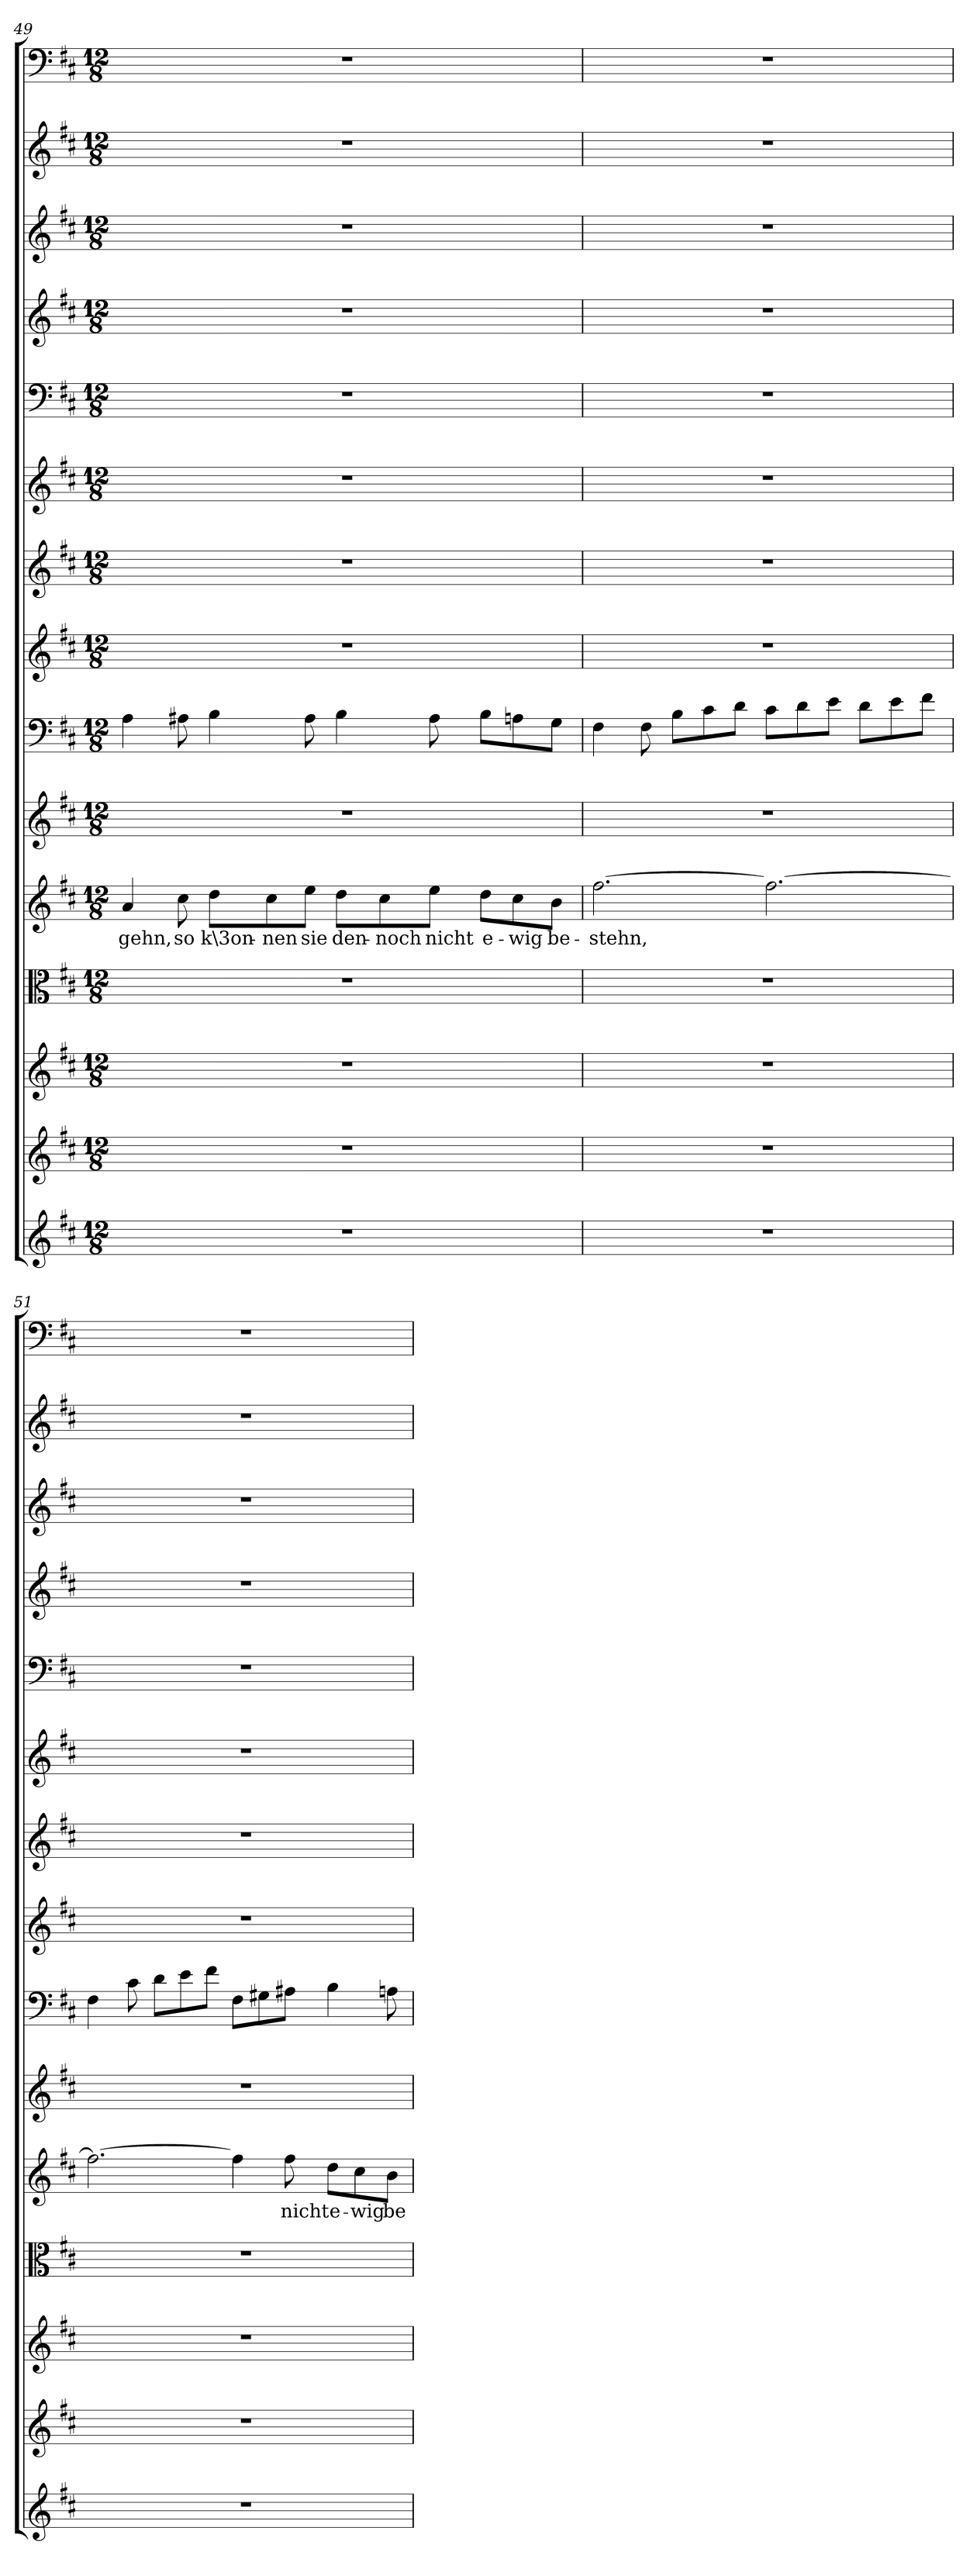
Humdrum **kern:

**kern	**kern	**kern	**kern	**kern	**text	**kern	**kern	**kern	**kern	**kern	**kern	**kern	**kern	**kern	**kern
*part15	*part14	*part13	*part12	*part11	*part11	*part10	*part9	*part8	*part7	*part6	*part5	*part4	*part3	*part2	*part1
*staff15	*staff14	*staff13	*staff12	*staff11	*staff11	*staff10	*staff9	*staff8	*staff7	*staff6	*staff5	*staff4	*staff3	*staff2	*staff1
*clefG2	*clefG2	*clefG2	*clefC3	*clefG2	*	*clefG2	*clefF4	*clefG2	*clefG2	*clefG2	*clefF4	*clefG2	*clefG2	*clefG2	*clefF4
*k[f#c#]	*k[f#c#]	*k[f#c#]	*k[f#c#]	*k[f#c#]	*	*k[f#c#]	*k[f#c#]	*k[f#c#]	*k[f#c#]	*k[f#c#]	*k[f#c#]	*k[f#c#]	*k[f#c#]	*k[f#c#]	*k[f#c#]
*D:	*D:	*D:	*D:	*D:	*	*D:	*D:	*D:	*D:	*D:	*D:	*D:	*D:	*D:	*D:
*M12/8	*M12/8	*M12/8	*M12/8	*M12/8	*	*M12/8	*M12/8	*M12/8	*M12/8	*M12/8	*M12/8	*M12/8	*M12/8	*M12/8	*M12/8
=49	=49	=49	=49	=49	=49	=49	=49	=49	=49	=49	=49	=49	=49	=49	=49
1.r	1.r	1.r	1.r	4a/	gehn,	1.r	4A\	1.r	1.r	1.r	1.r	1.r	1.r	1.r	1.r
.	.	.	.	8cc#\	so	.	8A#X\	.	.	.	.	.	.	.	.
.	.	.	.	8dd\L	k\3on-	.	4B\	.	.	.	.	.	.	.	.
.	.	.	.	8cc#\	-nen	.	.	.	.	.	.	.	.	.	.
.	.	.	.	8ee\J	sie	.	8A#\	.	.	.	.	.	.	.	.
.	.	.	.	8dd\L	den-	.	4B\	.	.	.	.	.	.	.	.
.	.	.	.	8cc#\	-noch	.	.	.	.	.	.	.	.	.	.
.	.	.	.	8ee\J	nicht	.	8A#\	.	.	.	.	.	.	.	.
.	.	.	.	8dd\L	e-	.	8B\L	.	.	.	.	.	.	.	.
.	.	.	.	8cc#\	-wig	.	8An\	.	.	.	.	.	.	.	.
.	.	.	.	8b\J	be-	.	8G\J	.	.	.	.	.	.	.	.
=50	=50	=50	=50	=50	=50	=50	=50	=50	=50	=50	=50	=50	=50	=50	=50
1.r	1.r	1.r	1.r	[2.ff#\	-stehn,	1.r	4F#\	1.r	1.r	1.r	1.r	1.r	1.r	1.r	1.r
.	.	.	.	.	.	.	8F#\	.	.	.	.	.	.	.	.
.	.	.	.	.	.	.	8B\L	.	.	.	.	.	.	.	.
.	.	.	.	.	.	.	8c#\	.	.	.	.	.	.	.	.
.	.	.	.	.	.	.	8d\J	.	.	.	.	.	.	.	.
.	.	.	.	2.ff#\_	.	.	8c#\L	.	.	.	.	.	.	.	.
.	.	.	.	.	.	.	8d\	.	.	.	.	.	.	.	.
.	.	.	.	.	.	.	8e\J	.	.	.	.	.	.	.	.
.	.	.	.	.	.	.	8d\L	.	.	.	.	.	.	.	.
.	.	.	.	.	.	.	8e\	.	.	.	.	.	.	.	.
.	.	.	.	.	.	.	8f#\J	.	.	.	.	.	.	.	.
=51	=51	=51	=51	=51	=51	=51	=51	=51	=51	=51	=51	=51	=51	=51	=51
1.r	1.r	1.r	1.r	2.ff#\_	.	1.r	4F#\	1.r	1.r	1.r	1.r	1.r	1.r	1.r	1.r
.	.	.	.	.	.	.	8c#\	.	.	.	.	.	.	.	.
.	.	.	.	.	.	.	8d\L	.	.	.	.	.	.	.	.
.	.	.	.	.	.	.	8e\	.	.	.	.	.	.	.	.
.	.	.	.	.	.	.	8f#\J	.	.	.	.	.	.	.	.
.	.	.	.	4ff#\]	.	.	8F#\L	.	.	.	.	.	.	.	.
.	.	.	.	.	.	.	8G#X\	.	.	.	.	.	.	.	.
.	.	.	.	8ff#\	nicht	.	8A#X\J	.	.	.	.	.	.	.	.
.	.	.	.	8dd\L	e-	.	4B\	.	.	.	.	.	.	.	.
.	.	.	.	8cc#\	-wig	.	.	.	.	.	.	.	.	.	.
.	.	.	.	8b\J	be-	.	8An\	.	.	.	.	.	.	.	.
=	=	=	=	=	=	=	=	=	=	=	=	=	=	=	=
*-	*-	*-	*-	*-	*-	*-	*-	*-	*-	*-	*-	*-	*-	*-	*-
